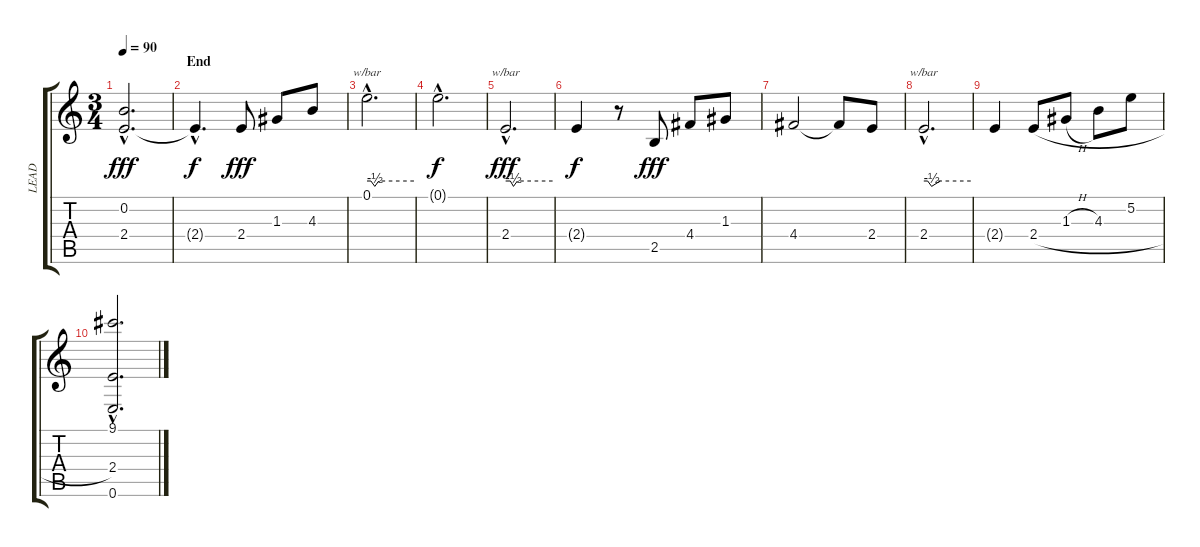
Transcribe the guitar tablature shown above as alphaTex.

\track ("LEAD" "LEAD") {instrument acousticguitarnylon}
\staff {score tabs}
\tuning (E4 B3 G3 D3 A2 E2) {hide}
\ts (3 4)
\tempo 90
\clef g2
\ks c
(0.2{hac} 2.4{hac}).2{d dy fff} |
\section ("" "End")
2.4{hac t}.4{d dy f instrument acousticguitarnylon} 2.4.8{dy fff} 1.3.8 4.3.8 |
0.1{hac}.2{d tbe (custom default 0 0 5 0 10 -2 15 0 60 0)} |
0.1{hac t}.2{d dy f} |
2.4{hac}.2{d tbe (custom default 0 0 6 0 10 -2 15 0 60 0) dy fff} |
2.4{t}.4{dy f} r.8 2.5.8{dy fff} 4.4.8 1.3.8 |
4.4.2 4.4{t}.8 2.4.8 |
2.4{hac}.2{d tbe (custom default 0 0 5 0 10 -2 21 0 60 0)} |
2.4{t}.4 2.4{h}.8{instrument acousticguitarnylon} 1.3{h}.8 4.3.8 5.2.8 |
(9.1{hac} 2.4{hac} 0.6{hac}).2{d instrument acousticguitarnylon}
